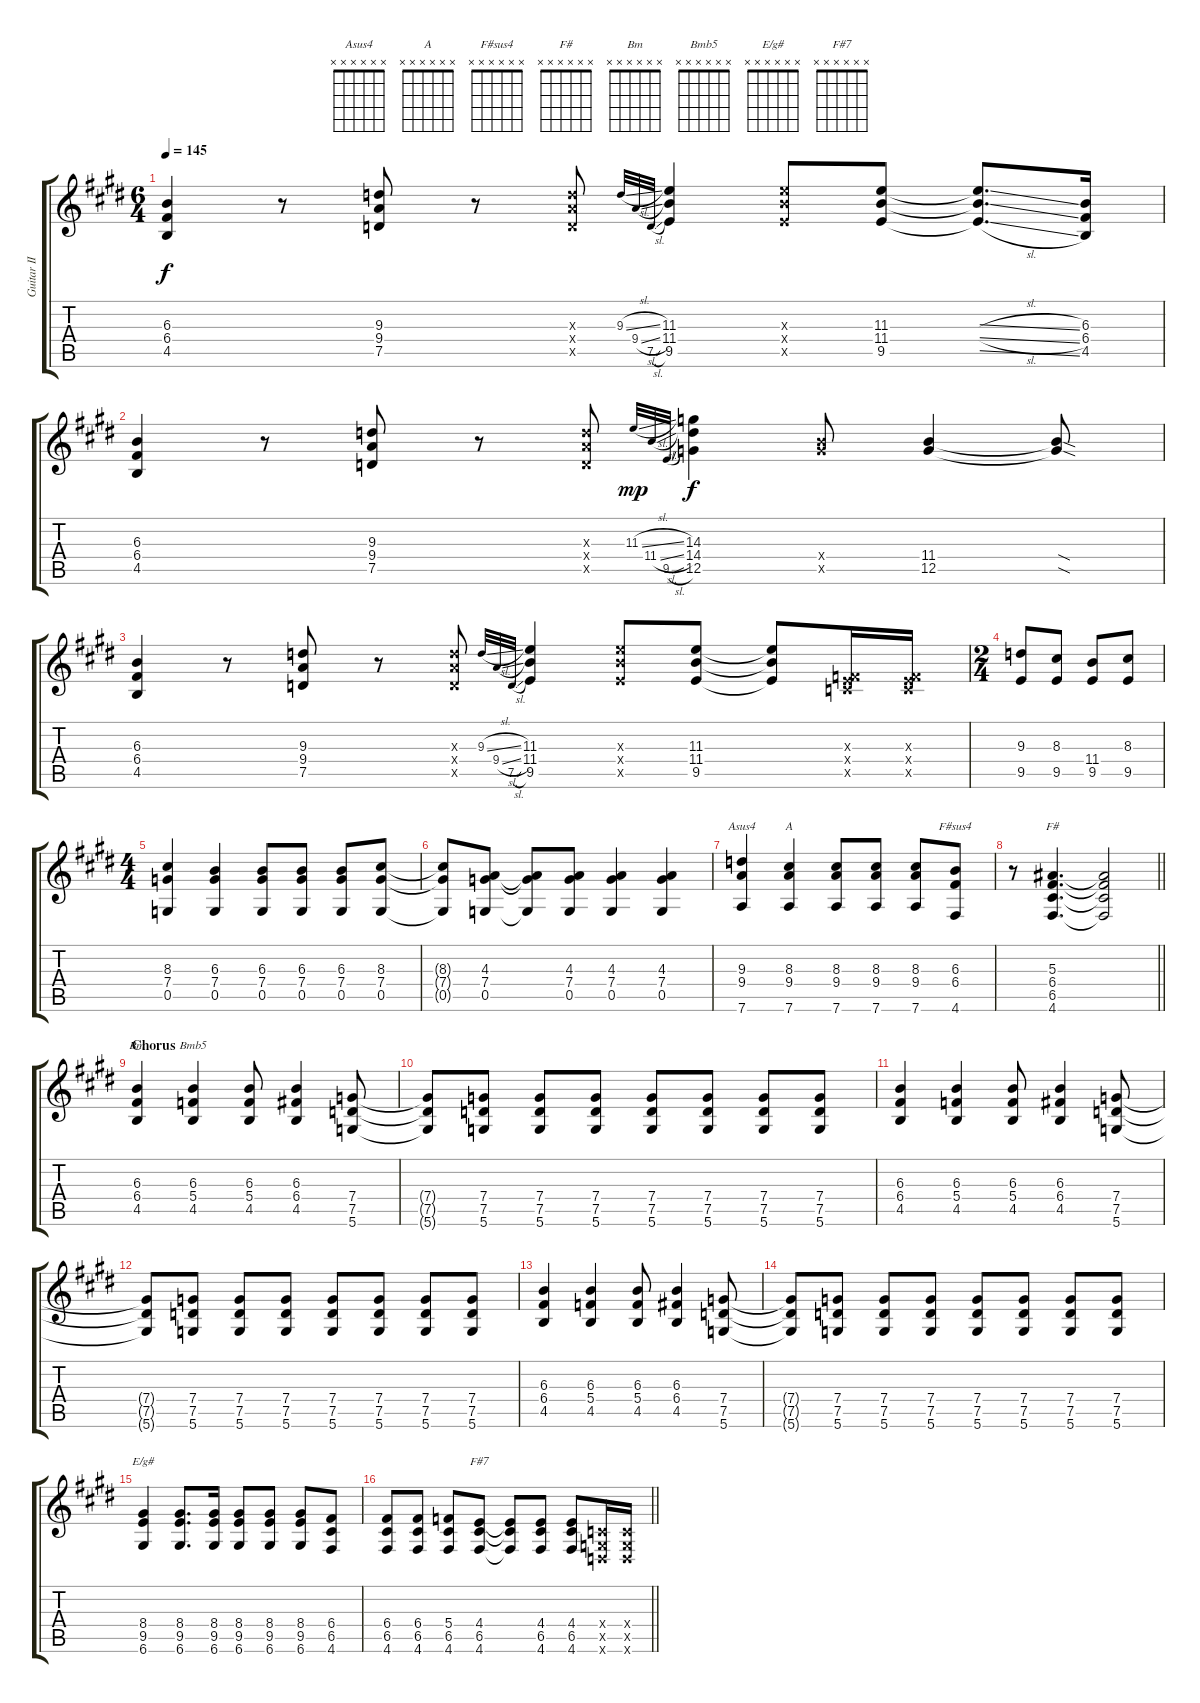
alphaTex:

\track ("Guitar II (left)" "Guitar II ") {instrument overdrivenguitar}
\staff {score tabs}
\tuning (D4 A3 F3 C3 G2 D2) {hide}
\chord ("Asus4" x x x x x x)
\chord ("A" x x x x x x)
\chord ("F#sus4" x x x x x x)
\chord ("F#" x x x x x x)
\chord ("Bm" x x x x x x)
\chord ("Bmb5" x x x x x x)
\chord ("E/g#" x x x x x x)
\chord ("F#7" x x x x x x)
\ts (6 4)
\tempo 145
\clef g2
\ks c#minor
(6.3 6.4 4.5).4{dy f} r.8 (9.3 9.4 7.5).8 r.8 (9.3{x} 9.4{x} 7.5{x}).8 9.3{sl}.32{gr onbeat} 9.4{sl}.32{gr onbeat} 7.5{sl}.32{gr onbeat} (11.3 11.4 9.5).4 (11.3{x} 11.4{x} 9.5{x}).8 (11.3 11.4 9.5).8{beam split} (11.3{sl t} 11.4{sl t} 9.5{sl t}).8{d} (6.3 6.4 4.5).16 |
(6.3 6.4 4.5).4 r.8 (9.3 9.4 7.5).8 r.8 (9.3{x} 9.4{x} 7.5{x}).8 11.3{sl}.32{gr onbeat dy mp} 11.4{sl}.32{gr onbeat} 9.5{sl}.32{gr onbeat} (14.3 14.4 12.5).4{dy f} (11.4{x} 12.5{x}).8 (11.4 12.5).4 (11.4{sod t} 12.5{sod t}).8 |
(6.3 6.4 4.5).4 r.8 (9.3 9.4 7.5).8 r.8 (9.3{x} 9.4{x} 7.5{x}).8 9.3{sl}.32{gr onbeat} 9.4{sl}.32{gr onbeat} 7.5{sl}.32{gr onbeat} (11.3 11.4 9.5).4 (11.3{x} 11.4{x} 9.5{x}).8 (11.3 11.4 9.5).8{beam split} (11.3{t} 11.4{t} 9.5{t}).8 (0.3{x} 0.4{x} 9.5{x}).16 (0.3{x} 0.4{x} 9.5{x}).16 |
\ts (2 4)
(9.3 9.5).8 (8.3 9.5).8 (11.4 9.5).8 (8.3 9.5).8 |
\ts (4 4)
(8.3 7.4 0.5).4 (6.3 7.4 0.5).4 (6.3 7.4 0.5).8 (6.3 7.4 0.5).8 (6.3 7.4 0.5).8 (8.3 7.4 0.5).8 |
(8.3{t} 7.4{t} 0.5{t}).8 (4.3 7.4 0.5).8 (4.3{t} 7.4{t} 0.5{t}).8 (4.3 7.4 0.5).8 (4.3 7.4 0.5).4 (4.3 7.4 0.5).4 |
(9.3 9.4 7.6).4{ch "Asus4"} (8.3 9.4 7.6).4{ch "A"} (8.3 9.4 7.6).8 (8.3 9.4 7.6).8 (8.3 9.4 7.6).8 (6.3 6.4 4.6).8{ch "F#sus4"} |
\barLineRight lightlight
r.8 (5.3 6.4 6.5 4.6).4{d ch "F#"} (5.3{t} 6.4{t} 6.5{t} 4.6{t}).2 |
\section ("" "Chorus")
(6.3 6.4 4.5).4{ch "Bm"} (6.3 5.4 4.5).4{ch "Bmb5"} (6.3 5.4 4.5).8 (6.3 6.4 4.5).4 (7.4 7.5 5.6).8 |
(7.4{t} 7.5{t} 5.6{t}).8 (7.4 7.5 5.6).8 (7.4 7.5 5.6).8 (7.4 7.5 5.6).8 (7.4 7.5 5.6).8 (7.4 7.5 5.6).8 (7.4 7.5 5.6).8 (7.4 7.5 5.6).8 |
(6.3 6.4 4.5).4 (6.3 5.4 4.5).4 (6.3 5.4 4.5).8 (6.3 6.4 4.5).4 (7.4 7.5 5.6).8 |
(7.4{t} 7.5{t} 5.6{t}).8 (7.4 7.5 5.6).8 (7.4 7.5 5.6).8 (7.4 7.5 5.6).8 (7.4 7.5 5.6).8 (7.4 7.5 5.6).8 (7.4 7.5 5.6).8 (7.4 7.5 5.6).8 |
(6.3 6.4 4.5).4 (6.3 5.4 4.5).4 (6.3 5.4 4.5).8 (6.3 6.4 4.5).4 (7.4 7.5 5.6).8 |
(7.4{t} 7.5{t} 5.6{t}).8 (7.4 7.5 5.6).8 (7.4 7.5 5.6).8 (7.4 7.5 5.6).8 (7.4 7.5 5.6).8 (7.4 7.5 5.6).8 (7.4 7.5 5.6).8 (7.4 7.5 5.6).8 |
(8.4 9.5 6.6).4{ch "E/g#"} (8.4 9.5 6.6).8{d} (8.4 9.5 6.6).16 (8.4 9.5 6.6).8 (8.4 9.5 6.6).8 (8.4 9.5 6.6).8 (6.4 6.5 4.6).8 |
\barLineRight lightlight
(6.4 6.5 4.6).8 (6.4 6.5 4.6).8 (5.4 6.5 4.6).8 (4.4 6.5 4.6).8{ch "F#7"} (4.4{t} 6.5{t} 4.6{t}).8 (4.4 6.5 4.6).8 (4.4 6.5 4.6).8 (0.4{x} 0.5{x} 0.6{x}).16 (0.4{x} 0.5{x} 0.6{x}).16
